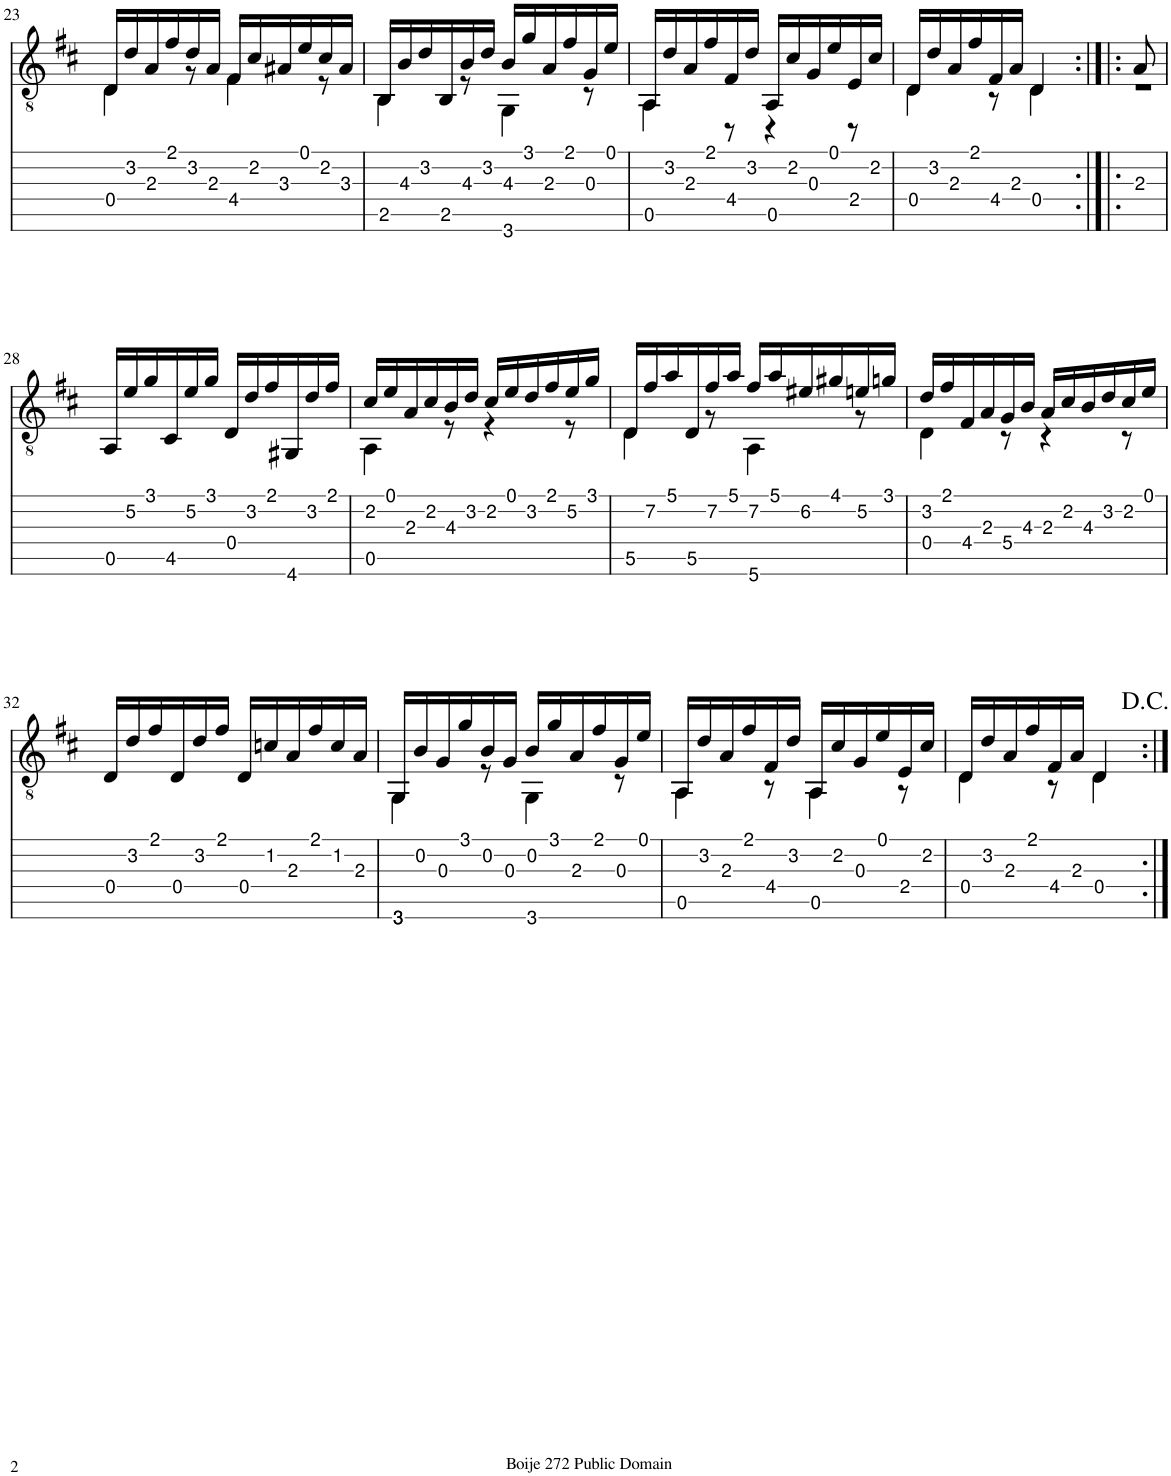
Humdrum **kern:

**kern	**kern
*part1	*part1
*staff2	*staff1
*I"Guitar	*
*I'Guit.	*
!!LO:PB:g=z
*	*clefGv2
*k[f#c#]	*k[f#c#]
*M6/8	*M6/8
=23	=23
*^	*^
16DLL	4D	16D/LL	4D\
16d	.	16d/	.
16A	.	16A/	.
16f#	.	16f#/	.
16d	8r	16d/	8r
16AJJ	.	16A/JJ	.
16F#LL	4F#	16F#/LL	4F#\
16c#	.	16c#/	.
16A#	.	16A#X/	.
16e	.	16e/	.
16c#	8r	16c#/	8r
16A#JJ	.	16A#/JJ	.
=24	=24	=24	=24
16BBLL	4BB	16BB/LL	4BB\
16B	.	16B/	.
16d	.	16d/	.
16BB	.	16BB/	.
16B	8r	16B/	8r
16dJJ	.	16d/JJ	.
16BLL	4GG	16B/LL	4GG\
16g	.	16g/	.
16A	.	16A/	.
16f#	.	16f#/	.
16G	8r	16G/	8r
16eJJ	.	16e/JJ	.
=25	=25	=25	=25
16AALL	4AA	16AA/LL	4AA\
16d	.	16d/	.
16A	.	16A/	.
16f#	.	16f#/	.
16F#	8r	16F#/	8r
16dJJ	.	16d/JJ	.
16AALL	4r	16AA/LL	4r
16c#	.	16c#/	.
16G	.	16G/	.
16e	.	16e/	.
16E	8r	16E/	8r
16c#JJ	.	16c#/JJ	.
=26	=26	=26	=26
16DLL	4D	16D/LL	4D\
16d	.	16d/	.
16A	.	16A/	.
16f#JJ	.	16f#/	.
16F#LL	8r	16F#/	8r
16AJJ	.	16A/JJ	.
4D	4D	4D/	4D\
=27:|!|:	=27:|!|:	=27:|!|:	=27:|!|:
8A	8r	8A/	2.r
2ryy	2ryy	2ryy	.
8ryy	8ryy	8ryy	.
*v	*v	*	*
*	*v	*v
!!LO:LB:g=z
=28	=28
16AALL	16AA/LL
16e	16e/
16g	16g/
16C#	16C#/
16e	16e/
16gJJ	16g/JJ
16DLL	16D/LL
16d	16d/
16f#	16f#/
16GG#	16GG#X/
16d	16d/
16f#JJ	16f#/JJ
=29	=29
*^	*^
16c#LL	4AA	16c#/LL	4AA\
16e	.	16e/	.
16A	.	16A/	.
16c#	.	16c#/	.
16B	8r	16B/	8r
16dJJ	.	16d/JJ	.
16c#LL	4r	16c#/LL	4r
16e	.	16e/	.
16d	.	16d/	.
16f#	.	16f#/	.
16e	8r	16e/	8r
16gJJ	.	16g/JJ	.
=30	=30	=30	=30
16DLL	4D	16D/LL	4D\
16f#	.	16f#/	.
16a	.	16a/	.
16D	.	16D/	.
16f#	8r	16f#/	8r
16aJJ	.	16a/JJ	.
16f#LL	4AA	16f#/LL	4AA\
16a	.	16a/	.
16e#	.	16e#X/	.
16g#	.	16g#X/	.
16e	8r	16en/	8r
16gJJ	.	16gn/JJ	.
=31	=31	=31	=31
16dLL	4D	16d/LL	4D\
16f#	.	16f#/	.
16F#	.	16F#/	.
16A	.	16A/	.
16G	8r	16G/	8r
16BJJ	.	16B/JJ	.
16ALL	4r	16A/LL	4r
16c#	.	16c#/	.
16B	.	16B/	.
16d	.	16d/	.
16c#	8r	16c#/	8r
16eJJ	.	16e/JJ	.
*v	*v	*	*
*	*v	*v
!!LO:LB:g=z
=32	=32
16DLL	16D/LL
16d	16d/
16f#	16f#/
16D	16D/
16d	16d/
16f#JJ	16f#/JJ
16DLL	16D/LL
16c	16cn/
16A	16A/
16f#	16f#/
16c	16c/
16AJJ	16A/JJ
=33	=33
*^	*^
16GGLL	4GG	16GG/LL	4GG\
16B	.	16B/	.
16G	.	16G/	.
16g	.	16g/	.
16B	8r	16B/	8r
16GJJ	.	16G/JJ	.
16BLL	4GG	16B/LL	4GG\
16g	.	16g/	.
16A	.	16A/	.
16f#	.	16f#/	.
16G	8r	16G/	8r
16eJJ	.	16e/JJ	.
=34	=34	=34	=34
16AALL	4AA	16AA/LL	4AA\
16d	.	16d/	.
16A	.	16A/	.
16f#	.	16f#/	.
16F#	8r	16F#/	8r
16dJJ	.	16d/JJ	.
16AALL	4AA	16AA/LL	4AA\
16c#	.	16c#/	.
16G	.	16G/	.
16e	.	16e/	.
16E	8r	16E/	8r
16c#JJ	.	16c#/JJ	.
=35	=35	=35	=35
16DLL	4D	16D/LL	4D\
16d	.	16d/	.
16A	.	16A/	.
16f#	.	16f#/	.
16F#	8r	16F#/	8r
16AJJ	.	16A/JJ	.
4D	4D	4D/	4D\
*v	*v	*	*
*	*v	*v
=:|!	=:|!
*-	*-
